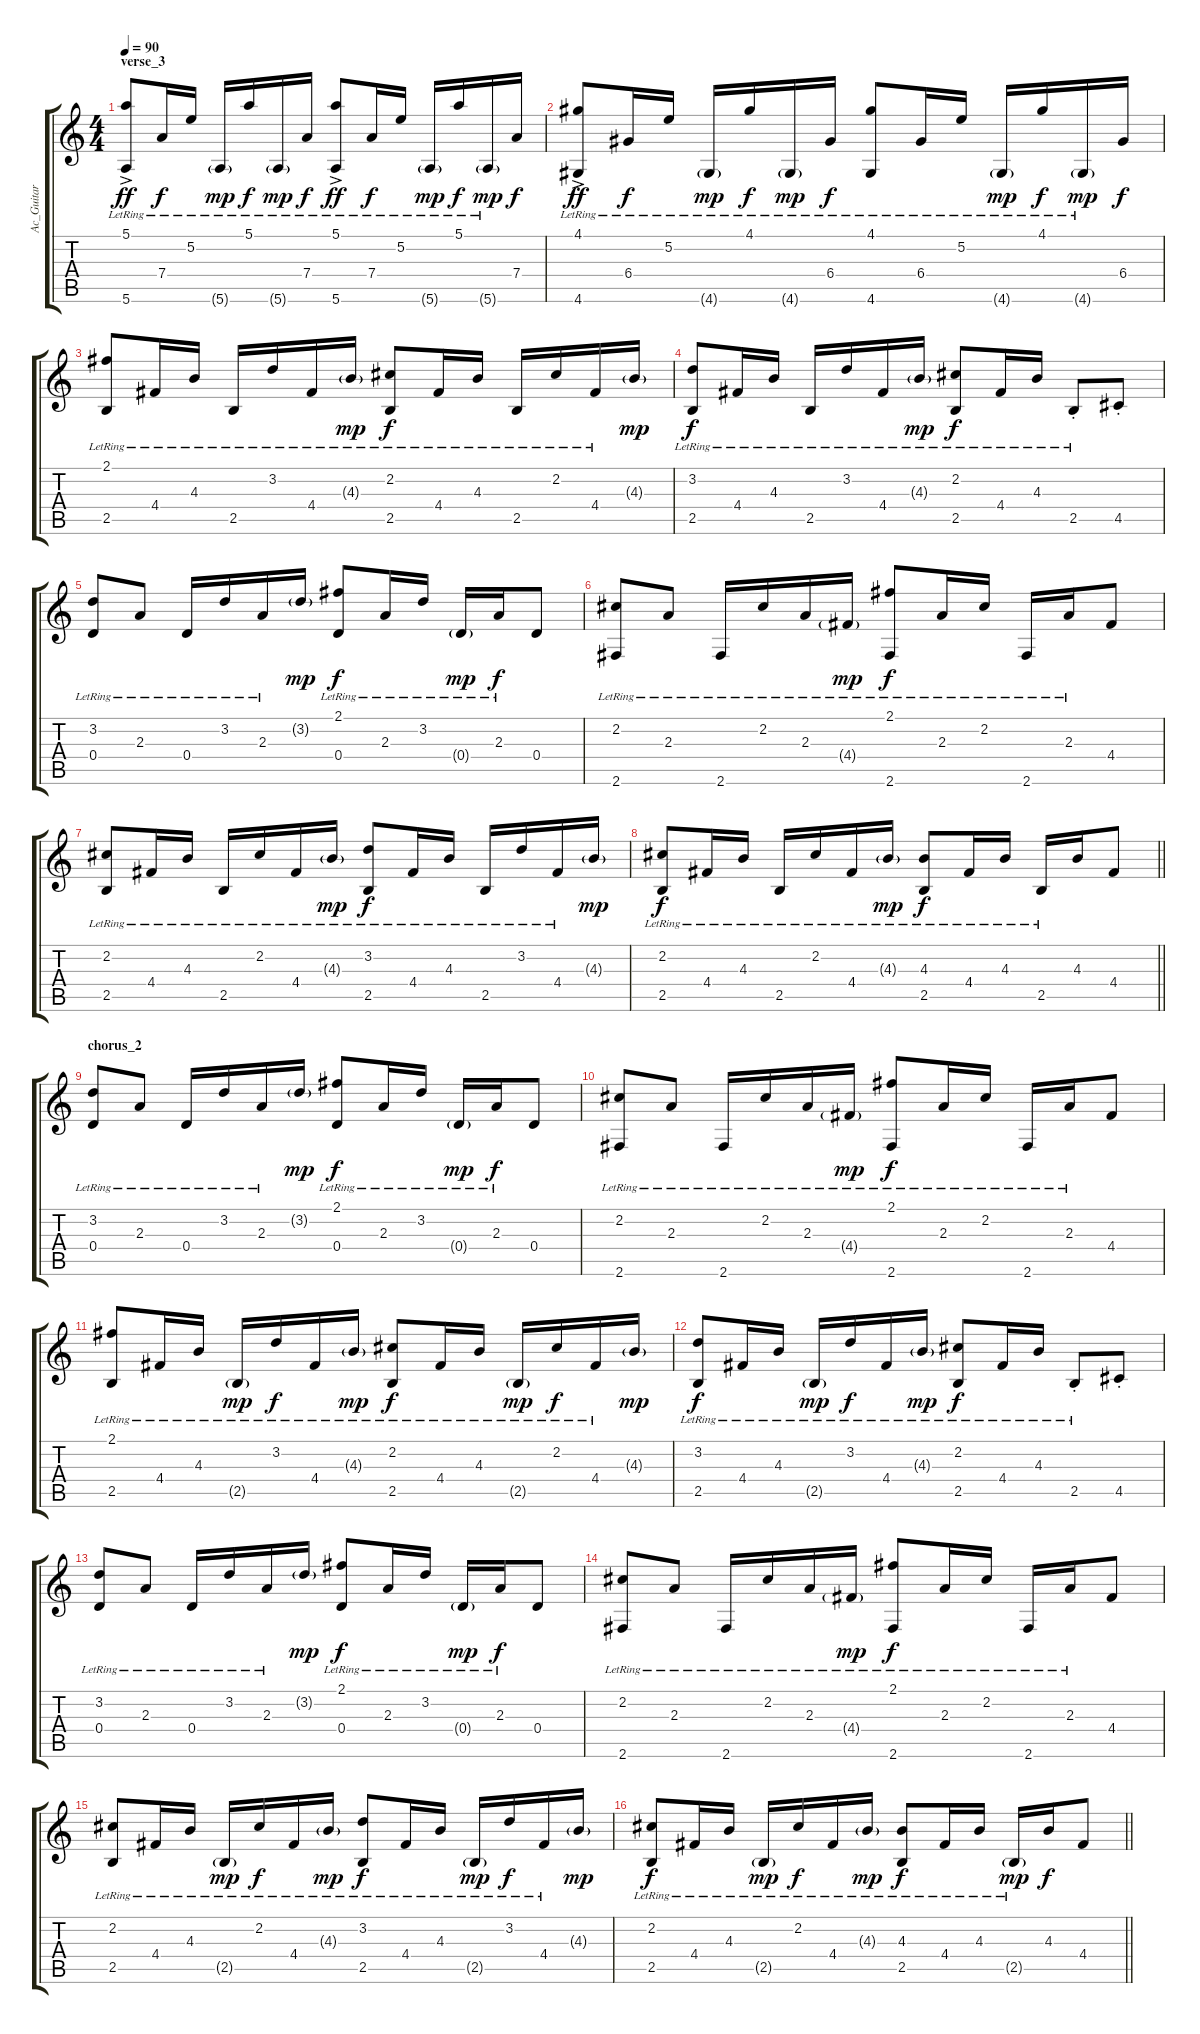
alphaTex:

\track ("Ac_Guitar" "Ac_Guitar") {instrument acousticguitarsteel}
\staff {score tabs}
\tuning (E4 B3 G3 D3 A2 E2) {hide}
\ts (4 4)
\section ("" "verse_3")
\tempo 90
\clef g2
\ks c
(5.1{ac lr} 5.6{ac lr}).8{dy ff} 7.4{lr}.16{dy f} 5.2{lr}.16 5.6{g lr}.16{dy mp} 5.1{lr}.16{dy f} 5.6{g lr}.16{dy mp} 7.4{lr}.16{dy f} (5.1{ac lr} 5.6{ac lr}).8{dy ff} 7.4{lr}.16{dy f} 5.2{lr}.16 5.6{g lr}.16{dy mp} 5.1{lr}.16{dy f} 5.6{g lr}.16{dy mp} 7.4.16{dy f} |
(4.1{ac lr} 4.6{ac lr}).8{dy ff} 6.4{lr}.16{dy f} 5.2{lr}.16 4.6{g lr}.16{dy mp} 4.1{lr}.16{dy f} 4.6{g lr}.16{dy mp} 6.4{lr}.16{dy f} (4.1{lr} 4.6{lr}).8 6.4{lr}.16 5.2{lr}.16 4.6{g lr}.16{dy mp} 4.1{lr}.16{dy f} 4.6{g lr}.16{dy mp} 6.4.16{dy f} |
(2.1{lr} 2.5{lr}).8 4.4{lr}.16 4.3{lr}.16 2.5{lr}.16 3.2{lr}.16 4.4{lr}.16 4.3{g lr}.16{dy mp} (2.2{lr} 2.5{lr}).8{dy f} 4.4{lr}.16 4.3{lr}.16 2.5{lr}.16 2.2{lr}.16 4.4{lr}.16 4.3{g}.16{dy mp} |
(3.2{lr} 2.5{lr}).8{dy f} 4.4{lr}.16 4.3{lr}.16 2.5{lr}.16 3.2{lr}.16 4.4{lr}.16 4.3{g lr}.16{dy mp} (2.2{lr} 2.5{lr}).8{dy f} 4.4{lr}.16 4.3{lr}.16 2.5{st lr}.8 4.5{st}.8 |
(3.2{lr} 0.4{lr}).8 2.3{lr}.8 0.4{lr}.16 3.2{lr}.16 2.3{lr}.16 3.2{g}.16{dy mp} (2.1{lr} 0.4{lr}).8{dy f} 2.3{lr}.16 3.2{lr}.16 0.4{g lr}.16{dy mp} 2.3{lr}.16{dy f} 0.4.8 |
(2.2{lr} 2.6{lr}).8 2.3{lr}.8 2.6{lr}.16 2.2{lr}.16 2.3{lr}.16 4.4{g lr}.16{dy mp} (2.1{lr} 2.6{lr}).8{dy f} 2.3{lr}.16 2.2{lr}.16 2.6{lr}.16 2.3{lr}.16 4.4.8 |
(2.2 2.5{lr}).8 4.4{lr}.16 4.3{lr}.16 2.5{lr}.16 2.2{lr}.16 4.4{lr}.16 4.3{g lr}.16{dy mp} (3.2{lr} 2.5{lr}).8{dy f} 4.4{lr}.16 4.3{lr}.16 2.5{lr}.16 3.2{lr}.16 4.4{lr}.16 4.3{g}.16{dy mp} |
\barLineRight lightlight
(2.2{lr} 2.5{lr}).8{dy f} 4.4{lr}.16 4.3{lr}.16 2.5{lr}.16 2.2{lr}.16 4.4{lr}.16 4.3{g lr}.16{dy mp} (4.3 2.5{lr}).8{dy f} 4.4{lr}.16 4.3{lr}.16 2.5{lr}.16 4.3.16 4.4.8 |
\section ("" "chorus_2")
(3.2{lr} 0.4{lr}).8 2.3{lr}.8 0.4{lr}.16 3.2{lr}.16 2.3{lr}.16 3.2{g}.16{dy mp} (2.1{lr} 0.4{lr}).8{dy f} 2.3{lr}.16 3.2{lr}.16 0.4{g lr}.16{dy mp} 2.3{lr}.16{dy f} 0.4.8 |
(2.2{lr} 2.6{lr}).8 2.3{lr}.8 2.6{lr}.16 2.2{lr}.16 2.3{lr}.16 4.4{g lr}.16{dy mp} (2.1{lr} 2.6{lr}).8{dy f} 2.3{lr}.16 2.2{lr}.16 2.6{lr}.16 2.3{lr}.16 4.4.8 |
(2.1{lr} 2.5{lr}).8 4.4{lr}.16 4.3{lr}.16 2.5{g lr}.16{dy mp} 3.2{lr}.16{dy f} 4.4{lr}.16 4.3{g lr}.16{dy mp} (2.2{lr} 2.5{lr}).8{dy f} 4.4{lr}.16 4.3{lr}.16 2.5{g lr}.16{dy mp} 2.2{lr}.16{dy f} 4.4{lr}.16 4.3{g}.16{dy mp} |
(3.2{lr} 2.5{lr}).8{dy f} 4.4{lr}.16 4.3{lr}.16 2.5{g lr}.16{dy mp} 3.2{lr}.16{dy f} 4.4{lr}.16 4.3{g lr}.16{dy mp} (2.2{lr} 2.5{lr}).8{dy f} 4.4{lr}.16 4.3{lr}.16 2.5{st lr}.8 4.5{st}.8 |
(3.2{lr} 0.4{lr}).8 2.3{lr}.8 0.4{lr}.16 3.2{lr}.16 2.3{lr}.16 3.2{g}.16{dy mp} (2.1{lr} 0.4{lr}).8{dy f} 2.3{lr}.16 3.2{lr}.16 0.4{g lr}.16{dy mp} 2.3{lr}.16{dy f} 0.4.8 |
(2.2{lr} 2.6{lr}).8 2.3{lr}.8 2.6{lr}.16 2.2{lr}.16 2.3{lr}.16 4.4{g lr}.16{dy mp} (2.1{lr} 2.6{lr}).8{dy f} 2.3{lr}.16 2.2{lr}.16 2.6{lr}.16 2.3{lr}.16 4.4.8 |
(2.2 2.5{lr}).8 4.4{lr}.16 4.3{lr}.16 2.5{g lr}.16{dy mp} 2.2{lr}.16{dy f} 4.4{lr}.16 4.3{g lr}.16{dy mp} (3.2{lr} 2.5{lr}).8{dy f} 4.4{lr}.16 4.3{lr}.16 2.5{g lr}.16{dy mp} 3.2{lr}.16{dy f} 4.4{lr}.16 4.3{g}.16{dy mp} |
\barLineRight lightlight
(2.2{lr} 2.5{lr}).8{dy f} 4.4{lr}.16 4.3{lr}.16 2.5{g lr}.16{dy mp} 2.2{lr}.16{dy f} 4.4{lr}.16 4.3{g lr}.16{dy mp} (4.3 2.5{lr}).8{dy f} 4.4{lr}.16 4.3{lr}.16 2.5{g lr}.16{dy mp} 4.3.16{dy f} 4.4.8
